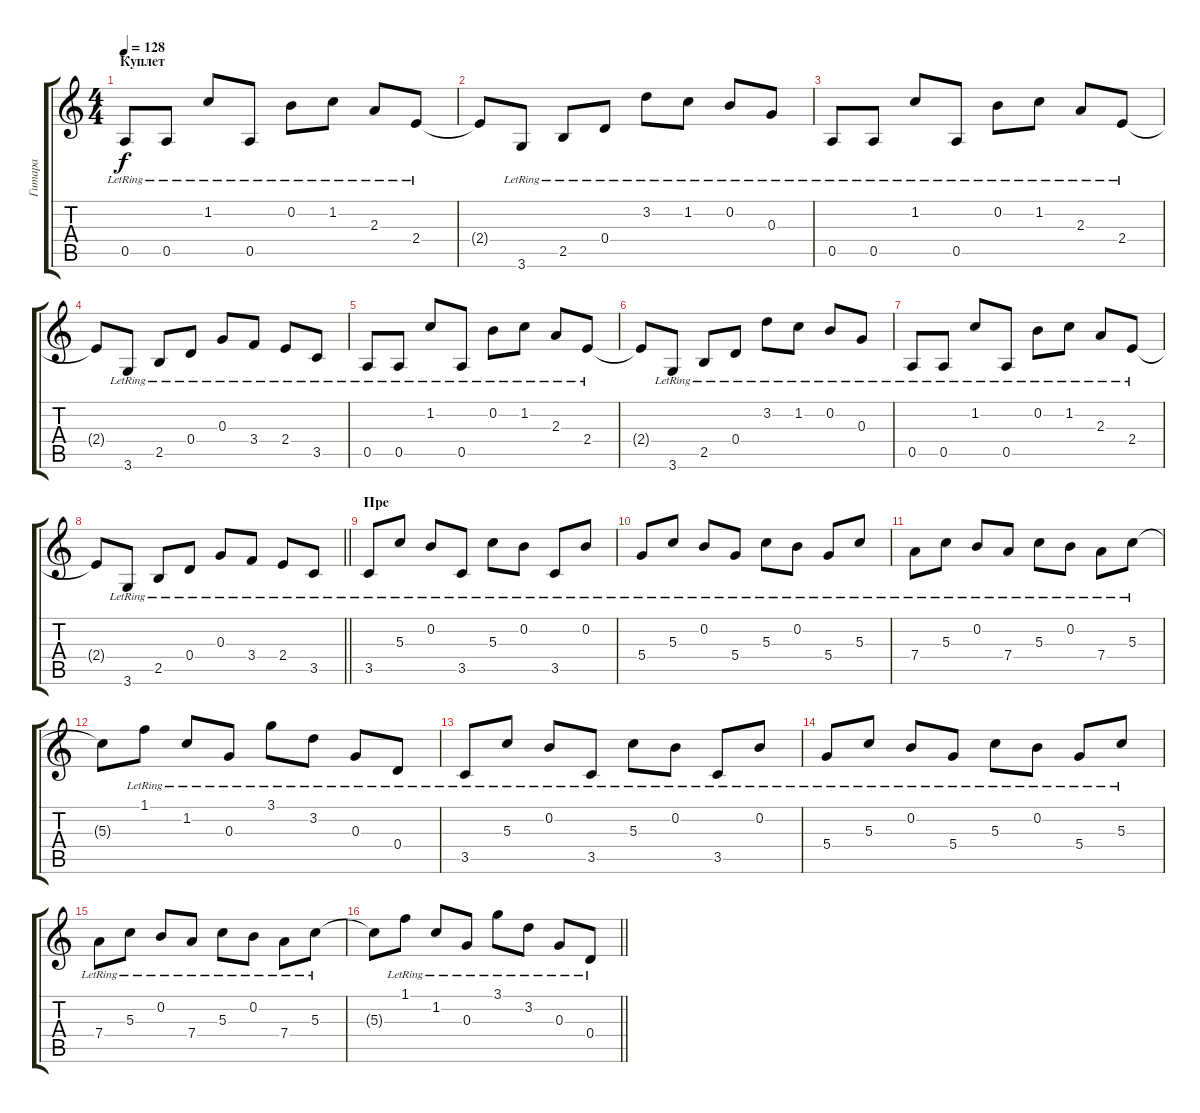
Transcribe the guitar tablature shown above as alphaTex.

\track ("Гитара" "Гитара") {instrument electricguitarclean}
\staff {score tabs}
\tuning (E4 B3 G3 D3 A2 E2) {hide}
\ts (4 4)
\section ("" "Куплет")
\tempo 128
\clef g2
\ks c
0.5{lr}.8{dy f} 0.5{lr}.8 1.2{lr}.8 0.5{lr}.8 0.2{lr}.8 1.2{lr}.8 2.3{lr}.8 2.4{lr}.8 |
2.4{t}.8 3.6{lr}.8 2.5{lr}.8 0.4{lr}.8 3.2{lr}.8 1.2{lr}.8 0.2{lr}.8 0.3{lr}.8 |
0.5{lr}.8 0.5{lr}.8 1.2{lr}.8 0.5{lr}.8 0.2{lr}.8 1.2{lr}.8 2.3{lr}.8 2.4{lr}.8 |
2.4{t}.8 3.6{lr}.8 2.5{lr}.8 0.4{lr}.8 0.3{lr}.8 3.4{lr}.8 2.4{lr}.8 3.5{lr}.8 |
0.5{lr}.8 0.5{lr}.8 1.2{lr}.8 0.5{lr}.8 0.2{lr}.8 1.2{lr}.8 2.3{lr}.8 2.4{lr}.8 |
2.4{t}.8 3.6{lr}.8 2.5{lr}.8 0.4{lr}.8 3.2{lr}.8 1.2{lr}.8 0.2{lr}.8 0.3{lr}.8 |
0.5{lr}.8 0.5{lr}.8 1.2{lr}.8 0.5{lr}.8 0.2{lr}.8 1.2{lr}.8 2.3{lr}.8 2.4{lr}.8 |
\barLineRight lightlight
2.4{t}.8 3.6{lr}.8 2.5{lr}.8 0.4{lr}.8 0.3{lr}.8 3.4{lr}.8 2.4{lr}.8 3.5{lr}.8 |
\section ("" "Пре")
3.5{lr}.8 5.3{lr}.8 0.2{lr}.8 3.5{lr}.8 5.3{lr}.8 0.2{lr}.8 3.5{lr}.8 0.2{lr}.8 |
5.4{lr}.8 5.3{lr}.8 0.2{lr}.8 5.4{lr}.8 5.3{lr}.8 0.2{lr}.8 5.4{lr}.8 5.3{lr}.8 |
7.4{lr}.8 5.3{lr}.8 0.2{lr}.8 7.4{lr}.8 5.3{lr}.8 0.2{lr}.8 7.4{lr}.8 5.3{lr}.8 |
5.3{t}.8 1.1{lr}.8 1.2{lr}.8 0.3{lr}.8 3.1{lr}.8 3.2{lr}.8 0.3{lr}.8 0.4{lr}.8 |
3.5{lr}.8 5.3{lr}.8 0.2{lr}.8 3.5{lr}.8 5.3{lr}.8 0.2{lr}.8 3.5{lr}.8 0.2{lr}.8 |
5.4{lr}.8 5.3{lr}.8 0.2{lr}.8 5.4{lr}.8 5.3{lr}.8 0.2{lr}.8 5.4{lr}.8 5.3{lr}.8 |
7.4{lr}.8 5.3{lr}.8 0.2{lr}.8 7.4{lr}.8 5.3{lr}.8 0.2{lr}.8 7.4{lr}.8 5.3{lr}.8 |
\barLineRight lightlight
5.3{t}.8 1.1{lr}.8 1.2{lr}.8 0.3{lr}.8 3.1{lr}.8 3.2{lr}.8 0.3{lr}.8 0.4{lr}.8
